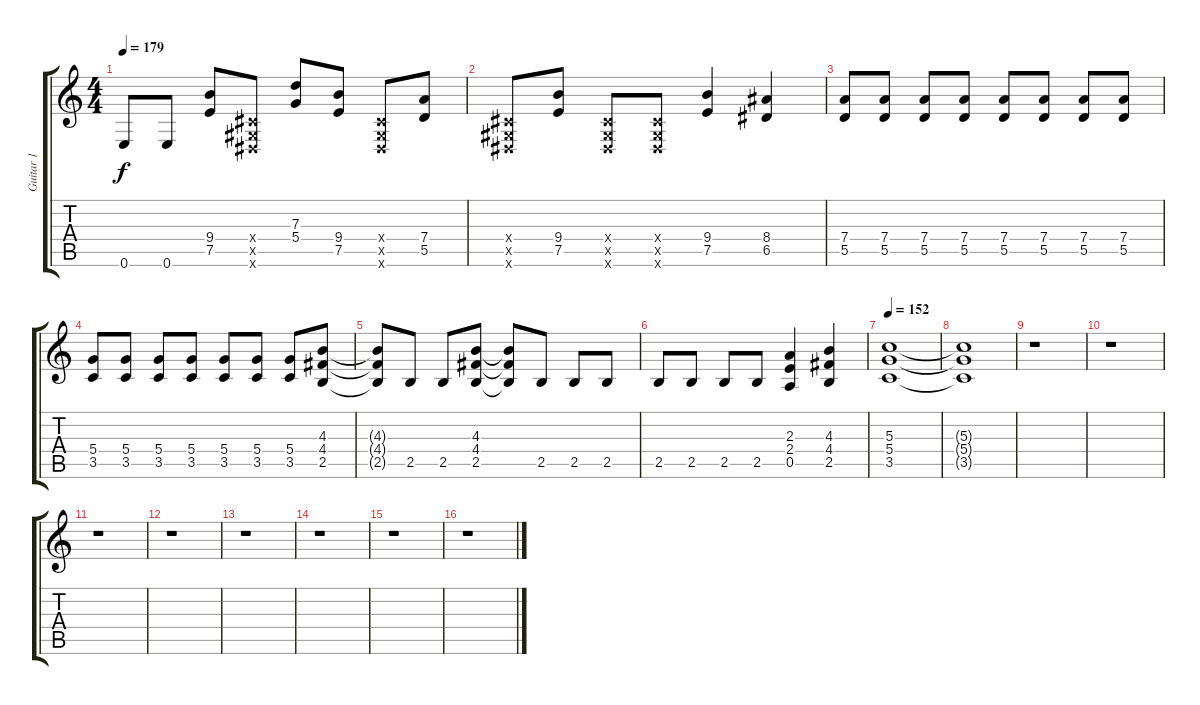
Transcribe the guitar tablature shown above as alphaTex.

\track ("Guitar 1" "Guitar 1") {instrument distortionguitar}
\staff {score tabs}
\tuning (E4 B3 G3 D3 A2 E2) {hide}
\ts (4 4)
\tempo 179
\clef g2
\ks c
0.6.8{dy f} 0.6.8 (9.4 7.5).8 (-1.4{x} -1.5{x} -1.6{x}).8 (7.3 5.4).8 (9.4 7.5).8 (-1.4{x} -1.5{x} -1.6{x}).8 (7.4 5.5).8 |
(-1.4{x} -1.5{x} -1.6{x}).8 (9.4 7.5).8 (-1.4{x} -1.5{x} -1.6{x}).8 (-1.4{x} -1.5{x} -1.6{x}).8 (9.4 7.5).4 (8.4 6.5).4 |
(7.4 5.5).8 (7.4 5.5).8 (7.4 5.5).8 (7.4 5.5).8 (7.4 5.5).8 (7.4 5.5).8 (7.4 5.5).8 (7.4 5.5).8 |
(5.4 3.5).8 (5.4 3.5).8 (5.4 3.5).8 (5.4 3.5).8 (5.4 3.5).8 (5.4 3.5).8 (5.4 3.5).8 (4.3 4.4 2.5).8 |
(4.3{t} 4.4{t} 2.5{t}).8 2.5.8 2.5.8 (4.3 4.4 2.5).8 (4.3{t} 4.4{t} 2.5{t}).8 2.5.8 2.5.8 2.5.8 |
2.5.8 2.5.8 2.5.8 2.5.8 (2.3 2.4 0.5).4 (4.3 4.4 2.5).4 |
\tempo 152
(5.3 5.4 3.5).1 |
(5.3{t} 5.4{t} 3.5{t}).1 |
r.1 |
r.1 |
r.1 |
r.1 |
r.1 |
r.1 |
r.1 |
r.1
